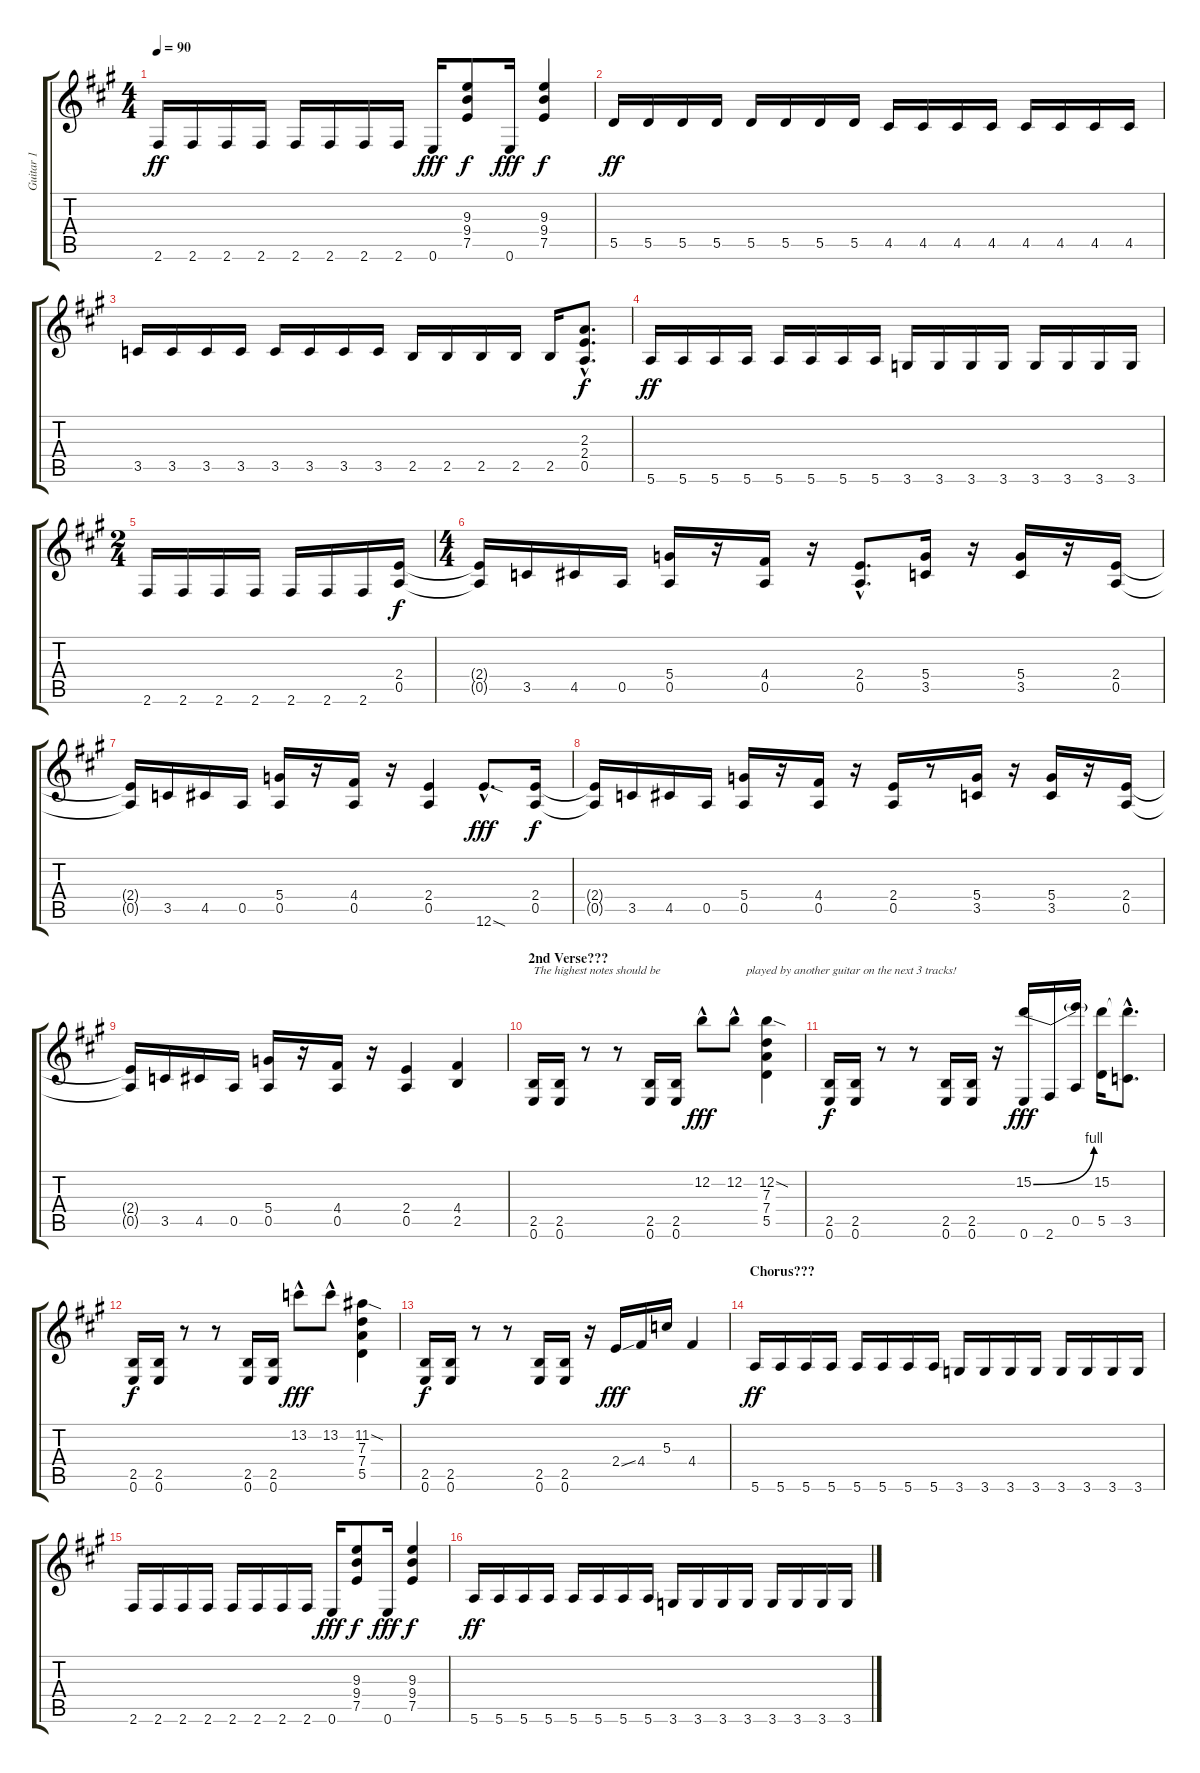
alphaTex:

\track ("Guitar 1" "Guitar 1") {instrument overdrivenguitar}
\staff {score tabs}
\tuning (E4 B3 G3 D3 A2 E2) {hide}
\ts (4 4)
\tempo 90
\clef g2
\ks a
2.6.16{dy ff} 2.6.16 2.6.16 2.6.16 2.6.16 2.6.16 2.6.16 2.6.16 0.6.16{dy fff} (9.3 9.4 7.5).8{dy f} 0.6.16{dy fff} (9.3 9.4 7.5).4{dy f} |
5.5.16{dy ff} 5.5.16 5.5.16 5.5.16 5.5.16 5.5.16 5.5.16 5.5.16 4.5.16 4.5.16 4.5.16 4.5.16 4.5.16 4.5.16 4.5.16 4.5.16 |
3.5.16 3.5.16 3.5.16 3.5.16 3.5.16 3.5.16 3.5.16 3.5.16 2.5.16 2.5.16 2.5.16 2.5.16 2.5.16 (2.3{hac} 2.4{hac} 0.5{hac}).8{d dy f} |
5.6.16{dy ff} 5.6.16 5.6.16 5.6.16 5.6.16 5.6.16 5.6.16 5.6.16 3.6.16 3.6.16 3.6.16 3.6.16 3.6.16 3.6.16 3.6.16 3.6.16 |
\ts (2 4)
2.6.16 2.6.16 2.6.16 2.6.16 2.6.16 2.6.16 2.6.16 (2.4 0.5).16{dy f} |
\ts (4 4)
(2.4{t} 0.5{t}).16 3.5.16 4.5.16 0.5.16 (5.4 0.5).16 r.16 (4.4 0.5).16 r.16 (2.4{hac} 0.5{hac}).8{d} (5.4 3.5).16 r.16 (5.4 3.5).16 r.16 (2.4 0.5).16 |
(2.4{t} 0.5{t}).16 3.5.16 4.5.16 0.5.16 (5.4 0.5).16 r.16 (4.4 0.5).16 r.16 (2.4 0.5).4 12.6{sod hac}.8{d dy fff} (2.4 0.5).16{dy f} |
(2.4{t} 0.5{t}).16 3.5.16 4.5.16 0.5.16 (5.4 0.5).16 r.16 (4.4 0.5).16 r.16 (2.4 0.5).16 r.8 (5.4 3.5).16 r.16 (5.4 3.5).16 r.16 (2.4 0.5).16 |
(2.4{t} 0.5{t}).16 3.5.16 4.5.16 0.5.16 (5.4 0.5).16 r.16 (4.4 0.5).16 r.16 (2.4 0.5).4 (4.4 2.5).4 |
\section ("" "2nd Verse???")
(2.5 0.6).16{txt "The highest notes should be"} (2.5 0.6).16 r.8 r.8 (2.5 0.6).16 (2.5 0.6).16 12.2{hac}.8{dy fff} 12.2{hac}.8{txt "    played by another guitar on the next 3 tracks!"} (12.2{sod} 7.3 7.4 5.5).4 |
(2.5 0.6).16{dy f} (2.5 0.6).16 r.8 r.8 (2.5 0.6).16 (2.5 0.6).16 r.16 (15.2{be (bend 0 0 60 4)} 0.6).16{dy fff} 2.6.16 (15.2{t} 0.5).16 (15.2 5.5).16 (15.2{hac t} 3.5{hac}).8{d} |
(2.5 0.6).16{dy f} (2.5 0.6).16 r.8 r.8 (2.5 0.6).16 (2.5 0.6).16 13.2{hac}.8{dy fff} 13.2{hac}.8 (11.2{sod} 7.3 7.4 5.5).4 |
(2.5 0.6).16{dy f} (2.5 0.6).16 r.8 r.8 (2.5 0.6).16 (2.5 0.6).16 r.16 2.4{ss}.16{dy fff} 4.4.16 5.3.16 4.4.4 |
\section ("" "Chorus???")
5.6.16{dy ff} 5.6.16 5.6.16 5.6.16 5.6.16 5.6.16 5.6.16 5.6.16 3.6.16 3.6.16 3.6.16 3.6.16 3.6.16 3.6.16 3.6.16 3.6.16 |
2.6.16 2.6.16 2.6.16 2.6.16 2.6.16 2.6.16 2.6.16 2.6.16 0.6.16{dy fff} (9.3 9.4 7.5).8{dy f} 0.6.16{dy fff} (9.3 9.4 7.5).4{dy f} |
5.6.16{dy ff} 5.6.16 5.6.16 5.6.16 5.6.16 5.6.16 5.6.16 5.6.16 3.6.16 3.6.16 3.6.16 3.6.16 3.6.16 3.6.16 3.6.16 3.6.16
